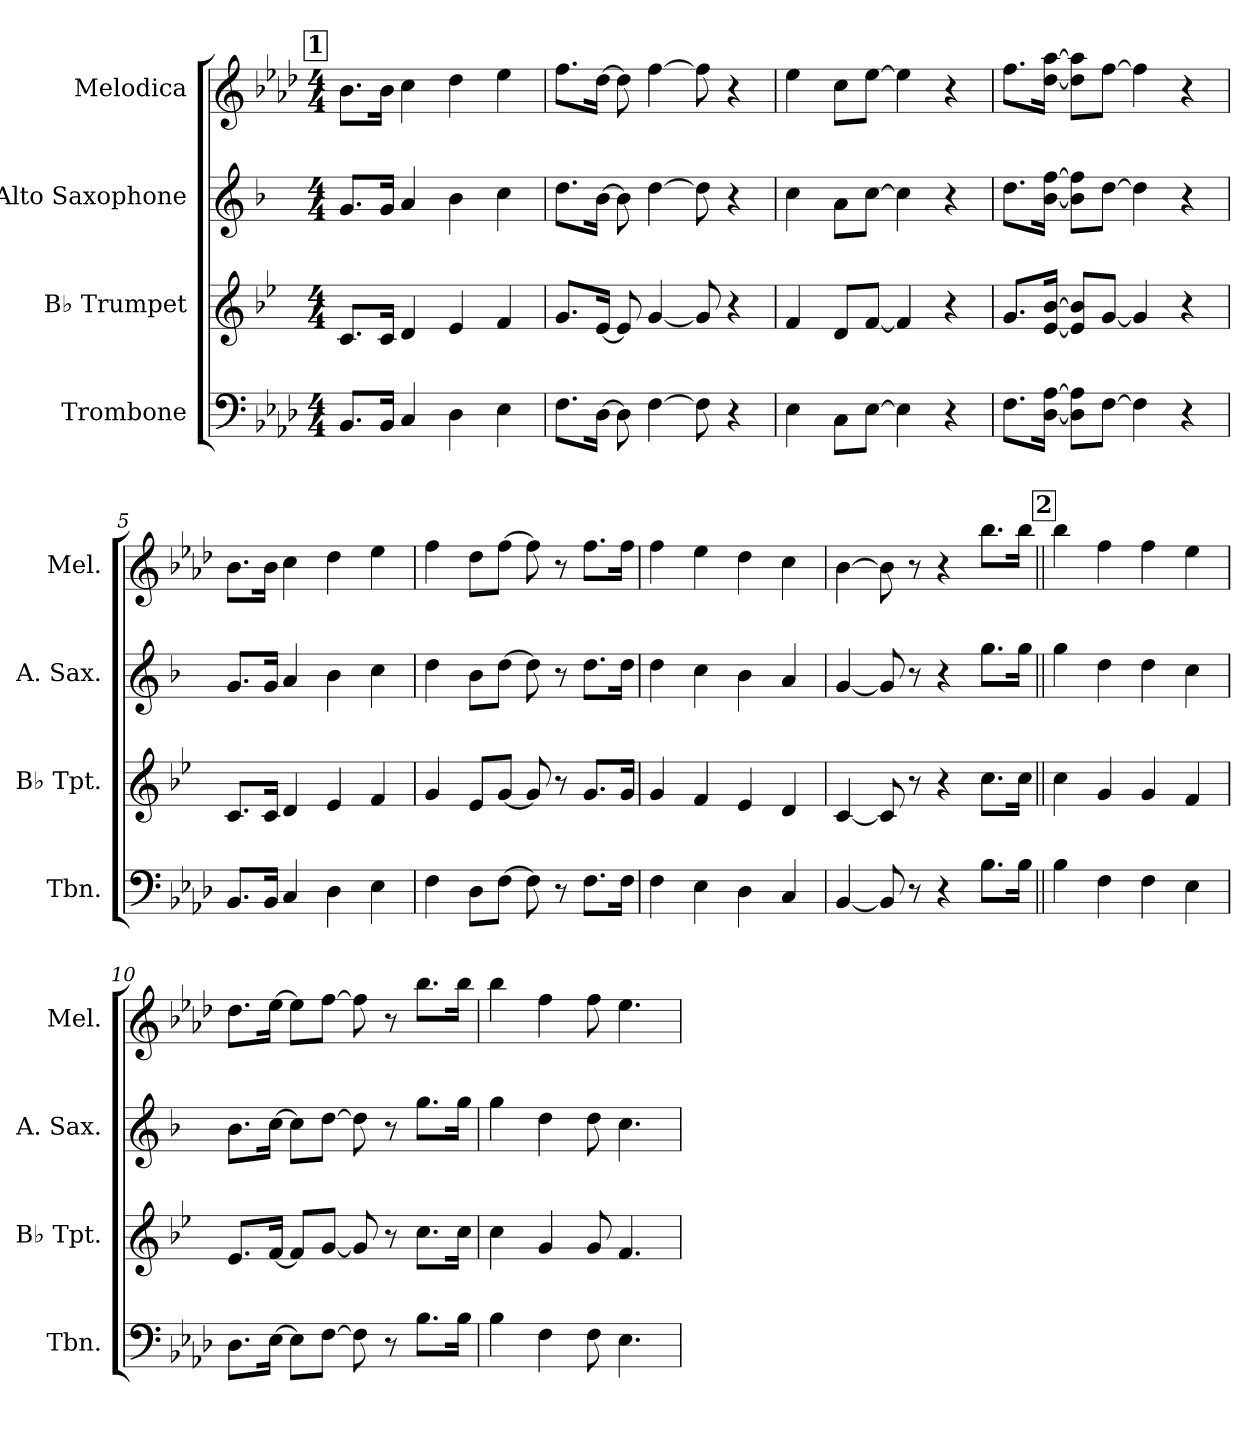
**kern	**kern	**kern	**kern
*part4	*part3	*part2	*part1
*staff4	*staff3	*staff2	*staff1
*I"Trombone	*I"B♭ Trumpet	*I"Alto Saxophone	*I"Melodica
*I'Tbn.	*I'B♭ Tpt.	*I'A. Sax.	*I'Mel.
*clefF4	*clefG2	*clefG2	*clefG2
*	*ITrd1c2	*ITrd5c9	*
*k[b-e-a-d-]	*k[b-e-a-d-]	*k[b-e-a-d-]	*k[b-e-a-d-]
*M4/4	*M4/4	*M4/4	*M4/4
!!LO:REH:place=s1:a:B:fs=14:t=1
=1	=1	=1	=1
8.BB-/L	8.B-/L	8.B-/L	8.b-\L
16BB-/Jk	16B-/Jk	16B-/Jk	16b-\Jk
4C/	4c/	4c/	4cc\
4D-\	4d-/	4d-\	4dd-\
4E-\	4e-/	4e-\	4ee-\
=2	=2	=2	=2
8.F\L	8.f/L	8.f\L	8.ff\L
[16D-\Jk	[16d-/Jk	[16d-\Jk	[16dd-\Jk
8D-\]	8d-/]	8d-\]	8dd-\]
[4F\	[4f/	[4f\	[4ff\
8F\]	8f/]	8f\]	8ff\]
4r	4r	4r	4r
=3	=3	=3	=3
4E-\	4e-/	4e-\	4ee-\
8C\L	8c/L	8c\L	8cc\L
[8E-\J	[8e-/J	[8e-\J	[8ee-\J
4E-\]	4e-/]	4e-\]	4ee-\]
4r	4r	4r	4r
=4	=4	=4	=4
8.F\L	8.f/L	8.f\L	8.ff\L
[16D-\ [16A-\Jk	[16d-/ [16a-/Jk	[16d-\ [16a-\Jk	[16dd-\ [16aa-\Jk
8D-\] 8A-\]L	8d-/] 8a-/]L	8d-\] 8a-\]L	8dd-\] 8aa-\]L
[8F\J	[8f/J	[8f\J	[8ff\J
4F\]	4f/]	4f\]	4ff\]
4r	4r	4r	4r
=5	=5	=5	=5
8.BB-/L	8.B-/L	8.B-/L	8.b-\L
16BB-/Jk	16B-/Jk	16B-/Jk	16b-\Jk
4C/	4c/	4c/	4cc\
4D-\	4d-/	4d-\	4dd-\
4E-\	4e-/	4e-\	4ee-\
!!LO:LB:g=z
=6	=6	=6	=6
4F\	4f/	4f\	4ff\
8D-\L	8d-/L	8d-\L	8dd-\L
[8F\J	[8f/J	[8f\J	[8ff\J
8F\]	8f/]	8f\]	8ff\]
8r	8r	8r	8r
8.F\L	8.f/L	8.f\L	8.ff\L
16F\Jk	16f/Jk	16f\Jk	16ff\Jk
=7	=7	=7	=7
4F\	4f/	4f\	4ff\
4E-\	4e-/	4e-\	4ee-\
4D-\	4d-/	4d-\	4dd-\
4C/	4c/	4c/	4cc\
=8	=8	=8	=8
[4BB-/	[4B-/	[4B-/	[4b-\
8BB-/]	8B-/]	8B-/]	8b-\]
8r	8r	8r	8r
4r	4r	4r	4r
8.B-\L	8.b-\L	8.b-\L	8.bb-\L
16B-\Jk	16b-\Jk	16b-\Jk	16bb-\Jk
!!LO:REH:place=s1:a:B:fs=14:t=2
=9||	=9||	=9||	=9||
4B-\	4b-\	4b-\	4bb-\
4F\	4f/	4f\	4ff\
4F\	4f/	4f\	4ff\
4E-\	4e-/	4e-\	4ee-\
=10	=10	=10	=10
8.D-\L	8.d-/L	8.d-\L	8.dd-\L
[16E-\Jk	[16e-/Jk	[16e-\Jk	[16ee-\Jk
8E-\L]	8e-/L]	8e-\L]	8ee-\L]
[8F\J	[8f/J	[8f\J	[8ff\J
8F\]	8f/]	8f\]	8ff\]
8r	8r	8r	8r
8.B-\L	8.b-\L	8.b-\L	8.bb-\L
16B-\Jk	16b-\Jk	16b-\Jk	16bb-\Jk
!!LO:LB:g=z
=11	=11	=11	=11
4B-\	4b-\	4b-\	4bb-\
4F\	4f/	4f\	4ff\
8F\	8f/	8f\	8ff\
4.E-\	4.e-/	4.e-\	4.ee-\
=	=	=	=
*-	*-	*-	*-
